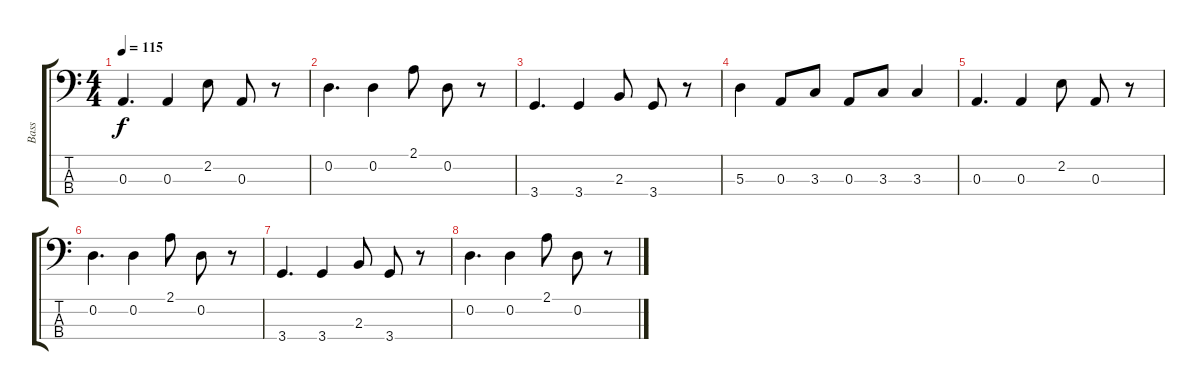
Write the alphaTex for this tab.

\track ("Bass" "Bass") {instrument electricbassfinger}
\staff {score tabs}
\tuning (G2 D2 A1 E1) {hide}
\ts (4 4)
\tempo 115
\clef f4
\ks c
0.3.4{d dy f} 0.3.4 2.2.8 0.3.8 r.8 |
0.2.4{d} 0.2.4 2.1.8 0.2.8 r.8 |
3.4.4{d} 3.4.4 2.3.8 3.4.8 r.8 |
5.3.4 0.3.8 3.3.8 0.3.8 3.3.8 3.3.4 |
0.3.4{d} 0.3.4 2.2.8 0.3.8 r.8 |
0.2.4{d} 0.2.4 2.1.8 0.2.8 r.8 |
3.4.4{d} 3.4.4 2.3.8 3.4.8 r.8 |
0.2.4{d} 0.2.4 2.1.8 0.2.8 r.8
